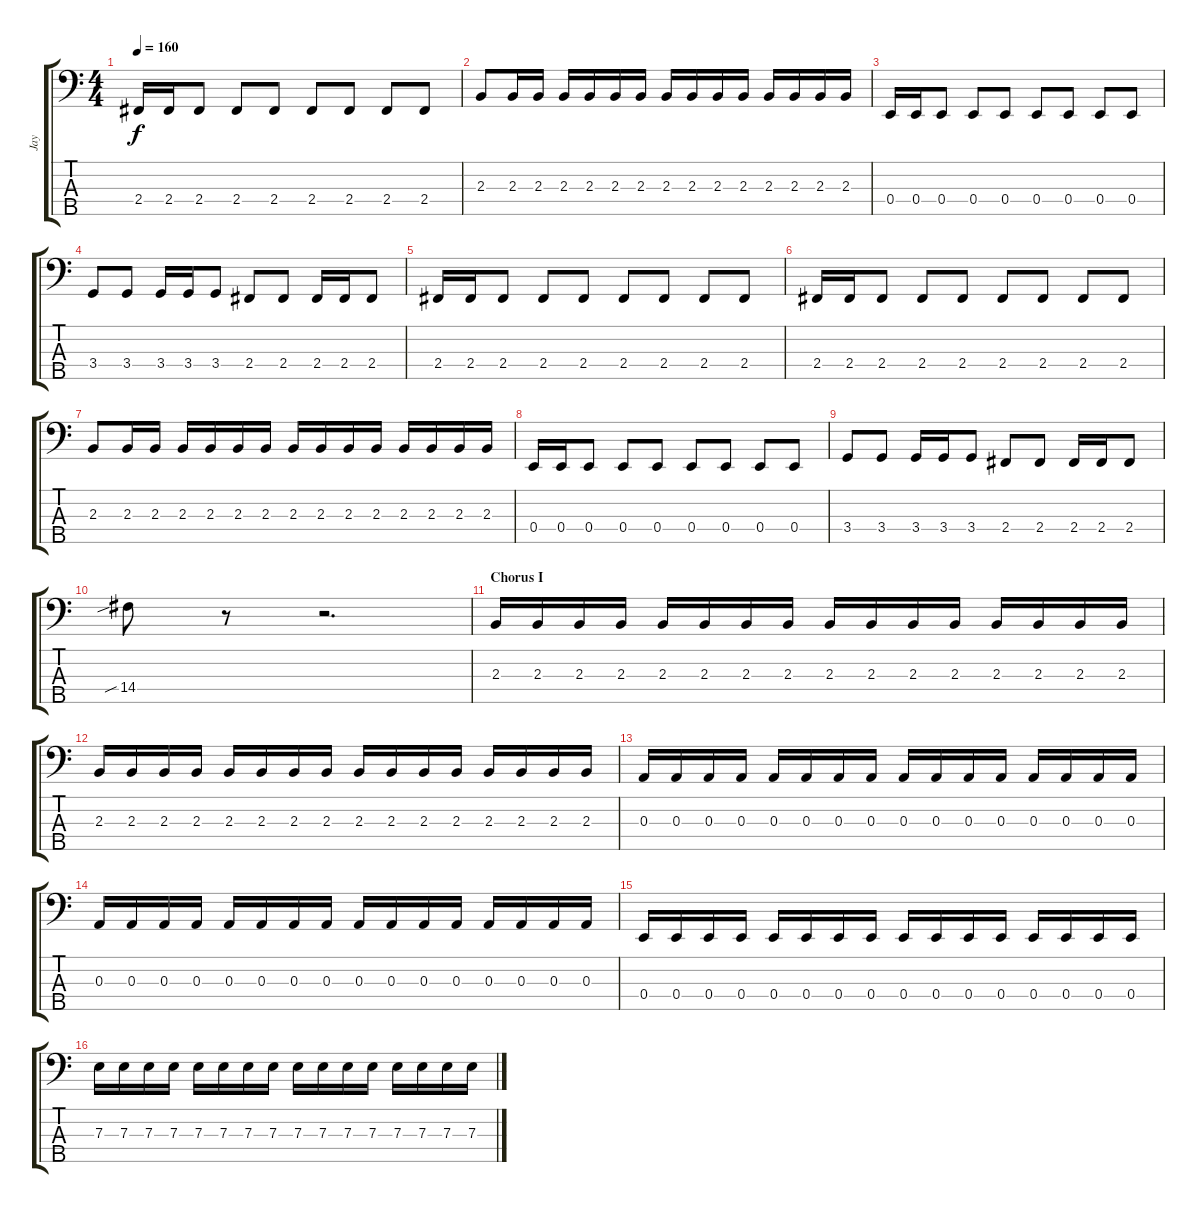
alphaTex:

\track ("Jay" "Jay") {instrument electricbasspick}
\staff {score tabs}
\tuning (G2 D2 A1 E1 B0) {hide}
\ts (4 4)
\tempo 160
\clef f4
\ks c
2.4.16{dy f} 2.4.16 2.4.8 2.4.8 2.4.8 2.4.8 2.4.8 2.4.8 2.4.8 |
2.3.8 2.3.16 2.3.16 2.3.16 2.3.16 2.3.16 2.3.16 2.3.16 2.3.16 2.3.16 2.3.16 2.3.16 2.3.16 2.3.16 2.3.16 |
0.4.16 0.4.16 0.4.8 0.4.8 0.4.8 0.4.8 0.4.8 0.4.8 0.4.8 |
3.4.8 3.4.8 3.4.16 3.4.16 3.4.8 2.4.8 2.4.8 2.4.16 2.4.16 2.4.8 |
2.4.16 2.4.16 2.4.8 2.4.8 2.4.8 2.4.8 2.4.8 2.4.8 2.4.8 |
2.4.16 2.4.16 2.4.8 2.4.8 2.4.8 2.4.8 2.4.8 2.4.8 2.4.8 |
2.3.8 2.3.16 2.3.16 2.3.16 2.3.16 2.3.16 2.3.16 2.3.16 2.3.16 2.3.16 2.3.16 2.3.16 2.3.16 2.3.16 2.3.16 |
0.4.16 0.4.16 0.4.8 0.4.8 0.4.8 0.4.8 0.4.8 0.4.8 0.4.8 |
3.4.8 3.4.8 3.4.16 3.4.16 3.4.8 2.4.8 2.4.8 2.4.16 2.4.16 2.4.8 |
14.4{sib}.8 r.8 r.2{d} |
\section ("" "Chorus I")
2.3.16 2.3.16 2.3.16 2.3.16 2.3.16 2.3.16 2.3.16 2.3.16 2.3.16 2.3.16 2.3.16 2.3.16 2.3.16 2.3.16 2.3.16 2.3.16 |
2.3.16 2.3.16 2.3.16 2.3.16 2.3.16 2.3.16 2.3.16 2.3.16 2.3.16 2.3.16 2.3.16 2.3.16 2.3.16 2.3.16 2.3.16 2.3.16 |
0.3.16 0.3.16 0.3.16 0.3.16 0.3.16 0.3.16 0.3.16 0.3.16 0.3.16 0.3.16 0.3.16 0.3.16 0.3.16 0.3.16 0.3.16 0.3.16 |
0.3.16 0.3.16 0.3.16 0.3.16 0.3.16 0.3.16 0.3.16 0.3.16 0.3.16 0.3.16 0.3.16 0.3.16 0.3.16 0.3.16 0.3.16 0.3.16 |
0.4.16 0.4.16 0.4.16 0.4.16 0.4.16 0.4.16 0.4.16 0.4.16 0.4.16 0.4.16 0.4.16 0.4.16 0.4.16 0.4.16 0.4.16 0.4.16 |
7.3.16 7.3.16 7.3.16 7.3.16 7.3.16 7.3.16 7.3.16 7.3.16 7.3.16 7.3.16 7.3.16 7.3.16 7.3.16 7.3.16 7.3.16 7.3.16
